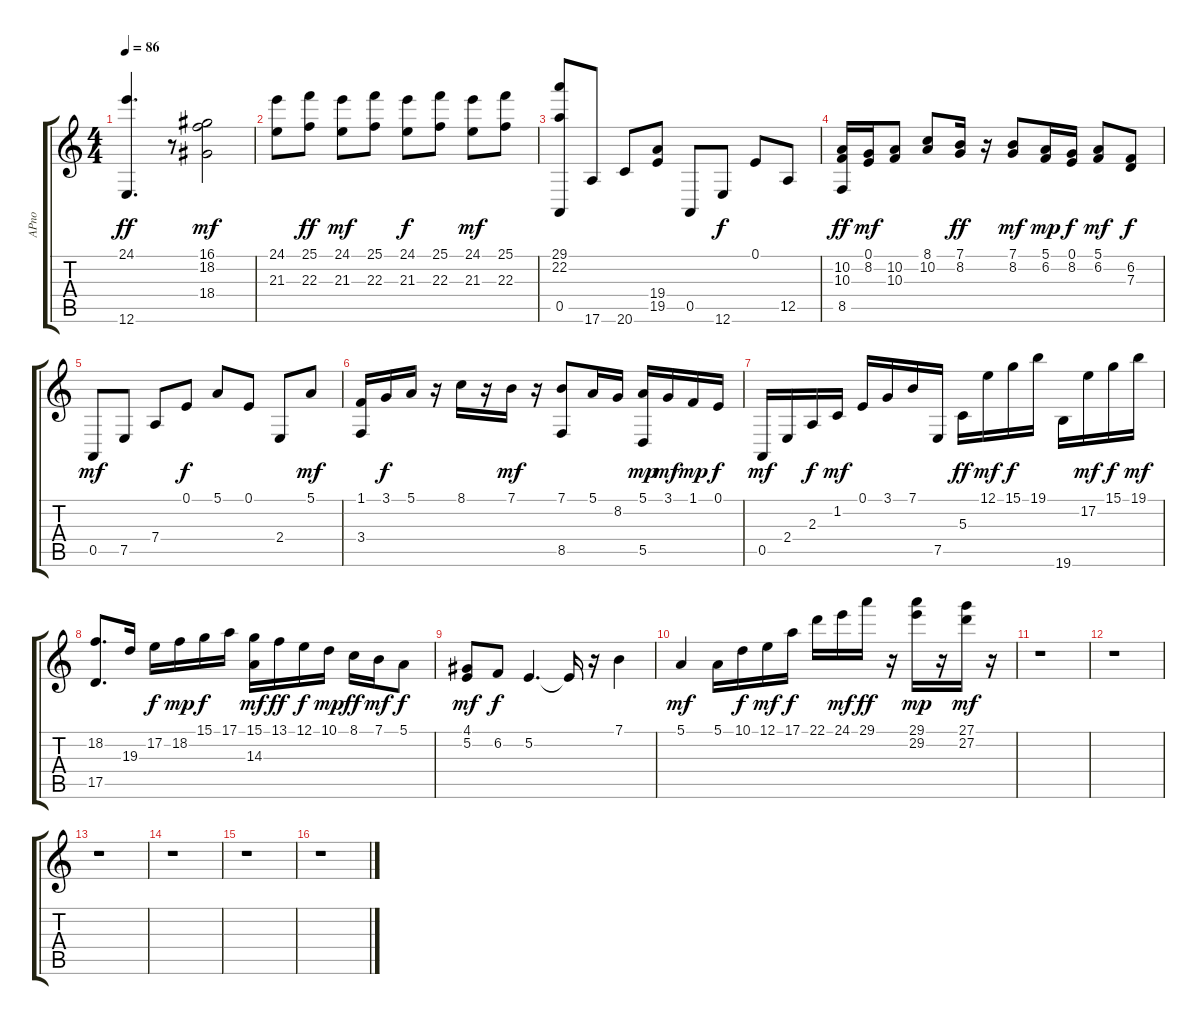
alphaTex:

\track ("APno" "APno") {instrument acousticgrandpiano}
\staff {score tabs}
\tuning (E4 B3 G3 D3 A2 E2) {hide}
\ts (4 4)
\tempo 86
\clef g2
\ks c
(24.1 12.6).4{d dy ff} r.8 (16.1 18.2 18.4).2{dy mf} |
(24.1 21.3).8 (25.1 22.3).8{dy ff} (24.1 21.3).8{dy mf} (25.1 22.3).8 (24.1 21.3).8{dy f} (25.1 22.3).8 (24.1 21.3).8{dy mf} (25.1 22.3).8 |
(29.1 22.2 0.5).8 17.6.8 20.6.8 (19.4 19.5).8 0.5.8 12.6.8{dy f} 0.1.8 12.5.8 |
(10.2 10.3 8.5).16{dy ff} (0.1 8.2).16{dy mf} (10.2 10.3).8 (8.1 10.2).8 (7.1 8.2).16{dy ff} r.16 (7.1 8.2).8{dy mf} (5.1 6.2).16{dy mp} (0.1 8.2).16{dy f} (5.1 6.2).8{dy mf} (6.2 7.3).8{dy f} |
0.5.8{dy mf} 7.5.8 7.4.8 0.1.8{dy f} 5.1.8 0.1.8 2.4.8 5.1.8{dy mf} |
(1.1 3.4).16 3.1.16{dy f} 5.1.16 r.16 8.1.16 r.16 7.1.16{dy mf} r.16 (7.1 8.5).8 5.1.16 8.2.16 (5.1 5.5).16{dy mp} 3.1.16{dy mf} 1.1.16{dy mp} 0.1.16{dy f} |
0.5.16{dy mf} 2.4.16 2.3.16{dy f} 1.2.16{dy mf} 0.1.16 3.1.16 7.1.16 7.5.16 5.3.16{dy ff} 12.1.16{dy mf} 15.1.16{dy f} 19.1.16 19.6.16 17.2.16{dy mf} 15.1.16{dy f} 19.1.16{dy mf} |
(18.2 17.5).8{d} 19.3.16 17.2.16{dy f} 18.2.16{dy mp} 15.1.16{dy f} 17.1.16 (15.1 14.3).16{dy mf} 13.1.16{dy ff} 12.1.16{dy f} 10.1.16{dy mp} 8.1.16{dy ff} 7.1.16{dy mf} 5.1.8{dy f} |
(4.1 5.2).8{dy mf} 6.2.8{dy f} 5.2.4{d} 5.2{t}.16 r.16 7.1.4 |
5.1.4{dy mf} 5.1.16 10.1.16{dy f} 12.1.16{dy mf} 17.1.16{dy f} 22.1.16 24.1.16{dy mf} 29.1.16{dy ff} r.16 (29.1 29.2).16{dy mp} r.16 (27.1 27.2).16{dy mf} r.16 |
r.1 |
r.1 |
r.1 |
r.1 |
r.1 |
r.1
